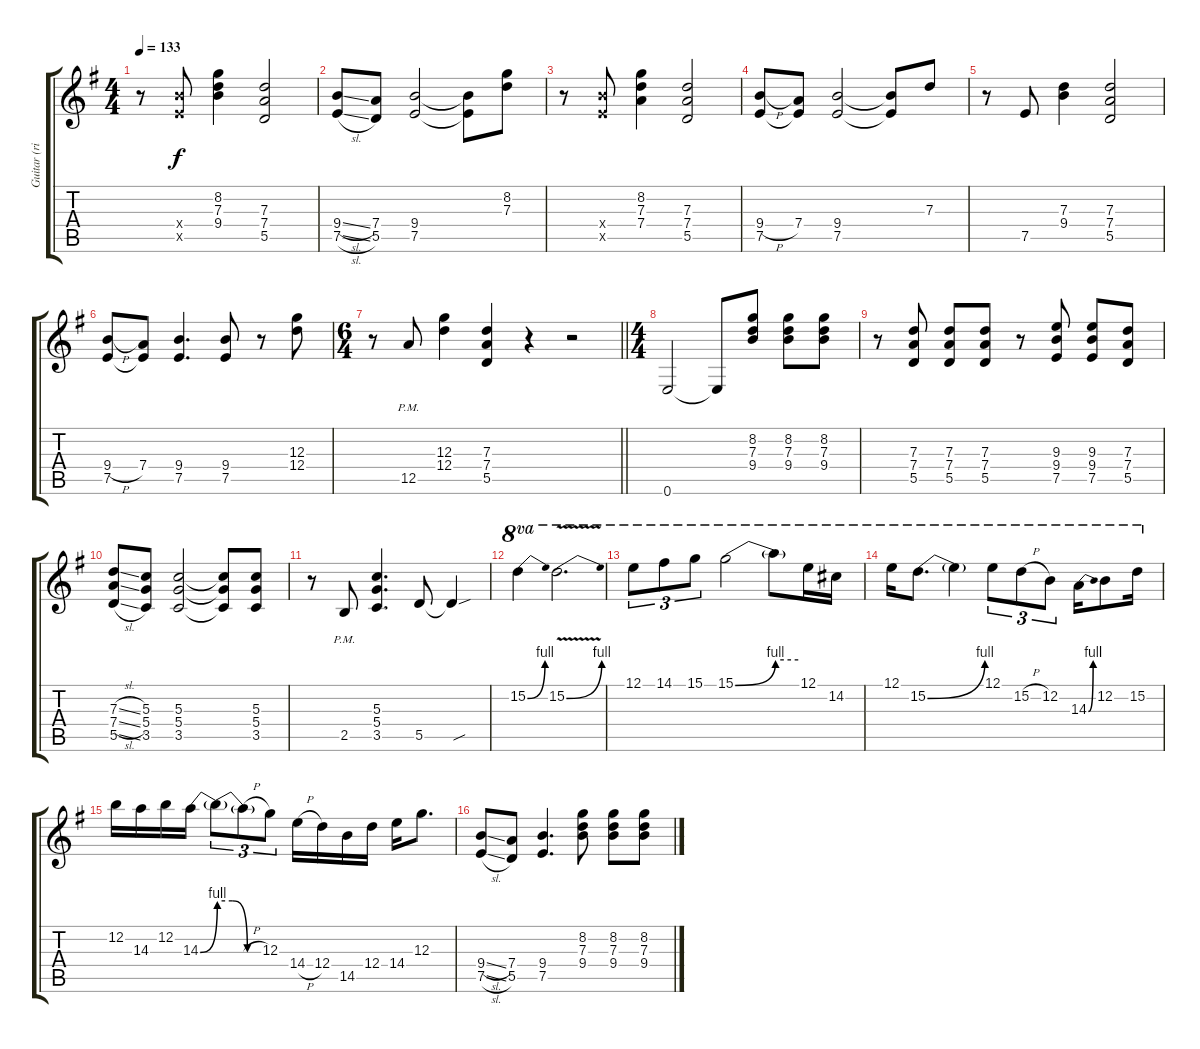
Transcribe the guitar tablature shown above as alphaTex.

\track ("Guitar (right - Glenn Tipton)" "Guitar (ri") {instrument distortionguitar}
\staff {score tabs}
\tuning (E4 B3 G3 D3 A2 E2) {hide}
\ts (4 4)
\tempo 133
\clef g2
\ks g
r.8{dy f} (9.4{x} 7.5{x}).8 (8.2 7.3 9.4).4 (7.3 7.4 5.5).2 |
(9.4{sl} 7.5{sl}).8 (7.4 5.5).8 (9.4 7.5).2 (9.4{t} 7.5{t}).8 (8.2 7.3).8 |
r.8 (9.4{x} 7.5{x}).8 (8.2 7.3 7.4).4 (7.3 7.4 5.5).2 |
(9.4{h} 7.5).8 (7.4 7.5{t}).8 (9.4 7.5).2 (9.4{t} 7.5{t}).8 7.3.8 |
r.8 7.5.8 (7.3 9.4).4 (7.3 7.4 5.5).2 |
(9.4{h} 7.5).8 (7.4 7.5{t}).8 (9.4 7.5).4{d} (9.4 7.5).8 r.8 (12.3 12.4).8 |
\ts (6 4)
\barLineRight lightlight
r.8 12.5{pm}.8 (12.3 12.4).4 (7.3 7.4 5.5).4 r.4 r.2 |
\ts (4 4)
0.6.2 0.6{t}.8 (8.2 7.3 9.4).8 (8.2 7.3 9.4).8 (8.2 7.3 9.4).8 |
r.8 (7.3 7.4 5.5).8 (7.3 7.4 5.5).8 (7.3 7.4 5.5).8 r.8 (9.3 9.4 7.5).8 (9.3 9.4 7.5).8 (7.3 7.4 5.5).8 |
(7.3{sl} 7.4{sl} 5.5{sl}).8 (5.3 5.4 3.5).8 (5.3 5.4 3.5).2 (5.3{t} 5.4{t} 3.5{t}).8 (5.3 5.4 3.5).8 |
r.8 2.5{pm}.8 (5.3 5.4 3.5).4{d} 5.5.8 5.5{sou t}.4 |
15.2{be (bend 0 0 60 4)}.4{ot 8va} 15.2{be (bend 0 0 60 4) v}.2{d ot 8va} |
12.1.8{tu (3 2) ot 8va} 14.1.8{tu (3 2) ot 8va} 15.1.8{tu (3 2) ot 8va} 15.1{be (bend 0 0 60 4)}.2{ot 8va} 15.1{be (hold 0 4 60 4) t}.8{ot 8va} 12.1.16{ot 8va} 14.2.16{ot 8va} |
12.1.16{ot 8va} 15.2{be (bend 0 0 60 4)}.8{d ot 8va} 15.2{t}.4{ot 8va} 12.1.8{tu (3 2) ot 8va} 15.2{h}.8{tu (3 2) ot 8va} 12.2.8{tu (3 2) ot 8va} 14.3{be (bend 0 0 60 4)}.16{ot 8va} 12.2.8{ot 8va} 15.2.16{ot 8va} |
12.2.16 14.3.16 12.2.16 14.3{be (bend 0 0 60 4)}.16 14.3{be (custom 0 4 20 4 40 0 60 0) t}.8{tu (3 2)} 14.3{h t}.8{tu (3 2)} 12.3.8{tu (3 2)} 14.4{h}.16 12.4.16 14.5.16 12.4.16 14.4.16 12.3.8{d} |
(9.4{sl} 7.5{sl}).8 (7.4 5.5).8 (9.4 7.5).4{d} (8.2 7.3 9.4).8 (8.2 7.3 9.4).8 (8.2 7.3 9.4).8
